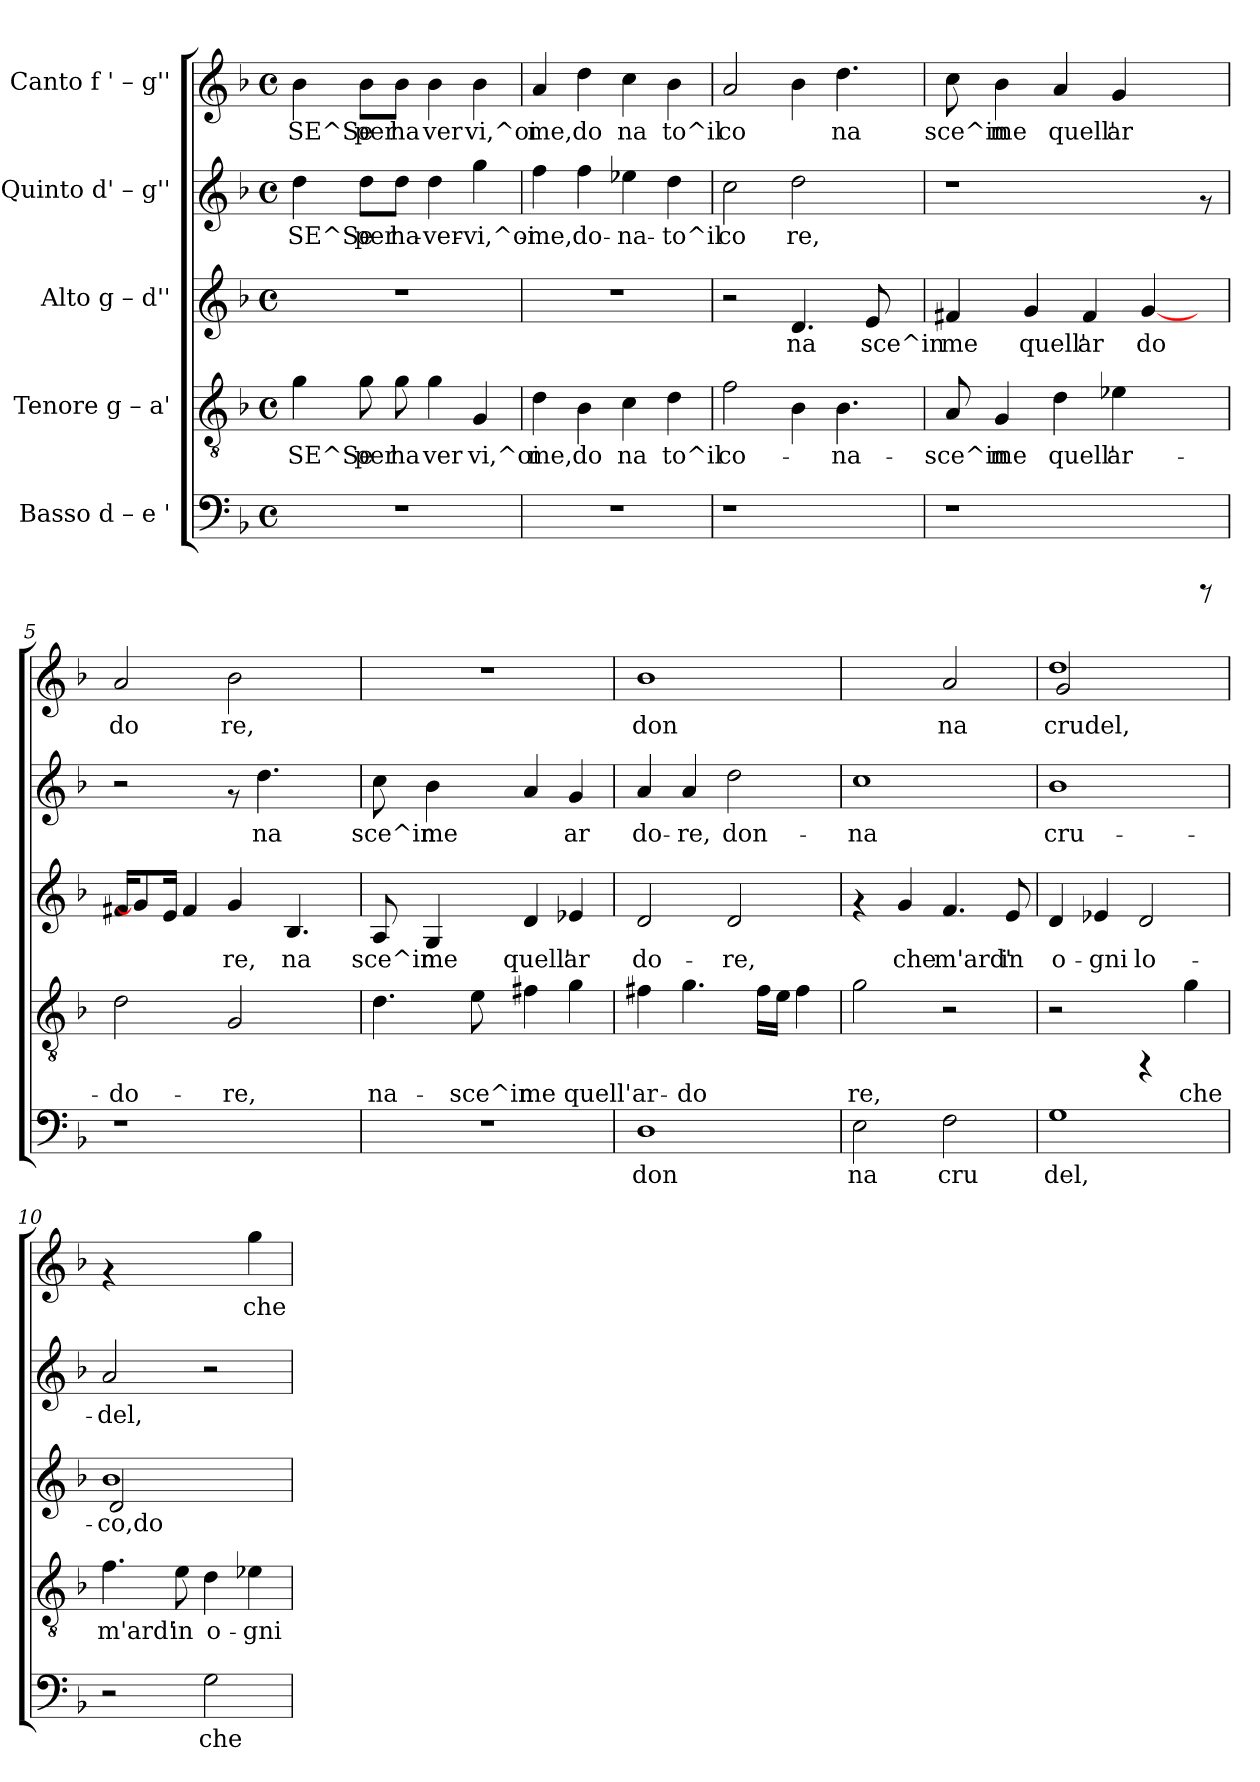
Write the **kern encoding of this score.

**kern	**text	**kern	**text	**kern	**text	**kern	**text	**kern	**text
*part5	*part5	*part4	*part4	*part3	*part3	*part2	*part2	*part1	*part1
*staff5	*staff5	*staff4	*staff4	*staff3	*staff3	*staff2	*staff2	*staff1	*staff1
*I"Basso  d – e '	*	*I"Tenore  g – a'	*	*I"Alto  g – d''	*	*I"Quinto  d' – g''	*	*I"Canto  f ' – g''	*
!!LO:PB:g=z
*stria5	*	*stria5	*	*stria5	*	*stria5	*	*stria5	*
*clefF4	*	*clefGv2	*	*clefG2	*	*clefG2	*	*clefG2	*
*k[b-]	*	*k[b-]	*	*k[b-]	*	*k[b-]	*	*k[b-]	*
*F:	*	*F:	*	*F:	*	*F:	*	*F:	*
*M4/4	*	*M4/4	*	*M4/4	*	*M4/4	*	*M4/4	*
*met(c)	*	*met(c)	*	*met(c)	*	*met(c)	*	*met(c)	*
=1	=1	=1	=1	=1	=1	=1	=1	=1	=1
!	!	!	!LO:LY:b:rj	!	!	!	!LO:LY:b:rj	!	!LO:LY:b:rj
1r	.	4g\	SE^Se	1r	.	4dd\	SE^Se	4b-\	SE^Se
!	!	!	!LO:LY:b:rj	!	!	!	!LO:LY:b:rj	!	!LO:LY:b:rj
.	.	8g\	per	.	.	8dd\L	per	8b-\L	per
!	!	!	!LO:LY:b:rj	!	!	!	!LO:LY:b:rj	!	!LO:LY:b:rj
.	.	8g\	ha	.	.	8dd\J	ha-	8b-\J	ha
!	!	!	!LO:LY:b:rj	!	!	!	!LO:LY:b:rj	!	!LO:LY:b:rj
.	.	4g\	ver	.	.	4dd\	-ver-	4b-\	ver
!	!	!	!LO:LY:b:rj	!	!	!	!LO:LY:b:rj	!	!LO:LY:b:rj
.	.	4G/	vi,^oi	.	.	4gg\	-vi,^oi-	4b-\	vi,^oi
=2	=2	=2	=2	=2	=2	=2	=2	=2	=2
!	!	!	!LO:LY:b:rj	!	!	!	!LO:LY:b:rj	!	!LO:LY:b:rj
1r	.	4d\	me,	1r	.	4ff\	-me,	4a/	me,
!	!	!	!LO:LY:b:rj	!	!	!	!LO:LY:b:rj	!	!LO:LY:b:rj
.	.	4B-\	do	.	.	4ff\	do-	4dd\	do
!	!	!	!LO:LY:b:rj	!	!	!	!LO:LY:b:rj	!	!LO:LY:b:rj
.	.	4c\	na	.	.	4ee-X\	-na-	4cc\	na
!	!	!	!LO:LY:b:rj	!	!	!	!LO:LY:b:rj	!	!LO:LY:b:rj
.	.	4d\	to^il	.	.	4dd\	-to^il	4b-\	to^il
!!LO:LB:g=z
=3	=3	=3	=3	=3	=3	=3	=3	=3	=3
!	!	!	!LO:LY:b:rj	!	!	!	!LO:LY:b:rj	!	!LO:LY:b:rj
1r	.	2f\	co-	2r	.	2cc\	co	2a/	co
!	!	!	!	!	!LO:LY:b:cj	!	!LO:LY:b:rj	!	!
.	.	4B-\	.	4.d/	na	2dd\	re,	4b-\	.
!	!	!	!LO:LY:b:rj	!	!	!	!	!	!LO:LY:b:rj
.	.	4.B-\	-na-	.	.	.	.	4.dd\	na
!	!	!	!	!	!LO:LY:b:cj	!	!	!	!
.	.	.	.	8e/	sce^in	.	.	.	.
8ryy	.	.	.	8ryy	.	8ryy	.	.	.
=4	=4	=4	=4	=4	=4	=4	=4	=4	=4
!	!	!	!LO:LY:b:rj	!	!LO:LY:b:cj	!	!	!	!LO:LY:b:rj
1r	.	8A/	-sce^in	4f#X/	me	1r	.	8cc\	sce^in
!	!	!	!LO:LY:b:rj	!	!	!	!	!	!LO:LY:b:rj
.	.	4G/	me	.	.	.	.	4b-\	me
!	!	!	!	!	!LO:LY:b:cj	!	!	!	!
.	.	.	.	4g/	quell'	.	.	.	.
!	!	!	!LO:LY:b:rj	!	!	!	!	!	!LO:LY:b:rj
.	.	4d\	quell'	.	.	.	.	4a/	quell'
!	!	!	!	!	!LO:LY:b:cj	!	!	!	!
.	.	.	.	4f#/	ar	.	.	.	.
!	!	!	!LO:LY:b:rj	!	!	!	!	!	!LO:LY:b:rj
.	.	4e-X\	ar-	.	.	.	.	4g/	ar
!	!	!	!	!	!LO:LY:b:cj	!	!	!	!
.	.	.	.	[4g/	do	.	.	.	.
.	.	4ryy	.	.	.	.	.	4ryy	.
8rCCC	.	.	.	8ryy	.	8rf	.	.	.
=5	=5	=5	=5	=5	=5	=5	=5	=5	=5
!	!	!	!LO:LY:b:rj	!	!LO:LY:b:cj	!	!	!	!LO:LY:b:rj
1r	.	2d\	-do-	16f#X/L	.	2r	.	2a/	do
.	.	.	.	8g/]	.	.	.	.	.
!	!	!	!	!	!LO:LY:b:cj	!	!	!	!
.	.	.	.	16e/J	.	.	.	.	.
!	!	!	!	!	!LO:LY:b:cj	!	!	!	!
.	.	.	.	4f#/	.	.	.	.	.
!	!	!	!LO:LY:b:rj	!	!LO:LY:b:cj	!	!	!	!LO:LY:b:rj
.	.	2G/	-re,	4g/	re,	8rf	.	2b-\	re,
!	!	!	!	!	!	!	!LO:LY:b:rj	!	!
.	.	.	.	.	.	4.dd\	na	.	.
!	!	!	!	!	!LO:LY:b:cj	!	!	!	!
.	.	.	.	4.B-/	na	.	.	.	.
8ryy	.	8ryy	.	.	.	8ryy	.	8ryy	.
=6	=6	=6	=6	=6	=6	=6	=6	=6	=6
!	!	!	!LO:LY:b:rj	!	!LO:LY:b:cj	!	!LO:LY:b:rj	!	!
1r	.	4.d\	na-	8A/	sce^in	8cc\	sce^in	1r	.
!	!	!	!	!	!LO:LY:b:cj	!	!LO:LY:b:rj	!	!
.	.	.	.	4G/	me	4b-\	me	.	.
!	!	!	!LO:LY:b:rj	!	!	!	!	!	!
.	.	8e\	-sce^in	8ryy	.	8ryy	.	.	.
!	!	!	!LO:LY:b:rj	!	!LO:LY:b:cj	!	!	!	!
.	.	4f#X\	me	4d/	quell'	4a/	.	.	.
!	!	!	!LO:LY:b:rj	!	!LO:LY:b:cj	!	!LO:LY:b:rj	!	!
.	.	4g\	quell'	4e-X/	ar	4g/	ar	.	.
!!LO:PB:g=z
=7	=7	=7	=7	=7	=7	=7	=7	=7	=7
!	!LO:LY:b:cj	!	!LO:LY:b:rj	!	!LO:LY:b:cj	!	!LO:LY:b:rj	!	!LO:LY:b:rj
1D	don	4f#X\	ar-	2d/	do-	4a/	do-	1b-	don
!	!	!	!LO:LY:b:rj	!	!	!	!LO:LY:b:rj	!	!
.	.	4.g\	-do-	.	.	4a/	-re,	.	.
!	!	!	!	!	!LO:LY:b:cj	!	!LO:LY:b:rj	!	!
.	.	.	.	2d/	-re,	2dd\	don-	.	.
!	!	!	!LO:LY:b:rj	!	!	!	!	!	!
.	.	16f#\L	--	.	.	.	.	.	.
!	!	!	!LO:LY:b:rj	!	!	!	!	!	!
.	.	16e\J	--	.	.	.	.	.	.
!	!	!	!LO:LY:b:rj	!	!	!	!	!	!
.	.	4f#\	--	.	.	.	.	.	.
=8	=8	=8	=8	=8	=8	=8	=8	=8	=8
!	!LO:LY:b:cj	!	!LO:LY:b:rj	!	!	!	!LO:LY:b:rj	!	!
2E\	na	2g\	-re,	4rf	.	1cc	-na	2ryy	.
!	!	!	!	!	!LO:LY:b:cj	!	!	!	!
.	.	.	.	4g/	che	.	.	.	.
!	!LO:LY:b:cj	!	!	!	!LO:LY:b:cj	!	!	!	!LO:LY:b:rj
2F\	cru	2r	.	4.f/	m'ard'	.	.	2a/	na
!	!	!	!	!	!LO:LY:b:cj	!	!	!	!
.	.	.	.	8e/	in	.	.	.	.
=9	=9	=9	=9	=9	=9	=9	=9	=9	=9
!	!LO:LY:b:cj	!	!	!	!LO:LY:b:cj	!	!LO:LY:b:rj	!	!LO:LY:b:rj
*	*	*	*	*	*	*	*	*^	*
1G	del,	2r	.	4d/	o-	1b-	cru-	1dd	2g/	crudel,
!	!	!	!	!	!LO:LY:b:cj	!	!	!	!	!
.	.	.	.	4e-X/	-gni	.	.	.	.	.
!	!	!	!	!	!LO:LY:b:cj	!	!	!	!	!
.	.	4rFF	.	2d/	lo-	.	.	.	2ryy	.
!	!	!	!LO:LY:b:rj	!	!	!	!	!	!	!
.	.	4g\	che	.	.	.	.	.	.	.
*	*	*	*	*	*	*	*	*v	*v	*
=10	=10	=10	=10	=10	=10	=10	=10	=10	=10
!	!	!	!LO:LY:b:rj	!	!LO:LY:b:cj	!	!LO:LY:b:rj	!	!
*	*	*	*	*^	*	*	*	*	*
2r	.	4.f\	m'ard'	1b-	2d/	-co,do	2a/	-del,	4rf	.
.	.	.	.	.	.	.	.	.	2ryy	.
!	!	!	!LO:LY:b:rj	!	!	!	!	!	!	!
.	.	8e\	in	.	.	.	.	.	.	.
!	!LO:LY:b:cj	!	!LO:LY:b:rj	!	!	!	!	!	!	!
2G\	che	4d\	o-	.	2ryy	.	2r	.	.	.
!	!	!	!LO:LY:b:rj	!	!	!	!	!	!	!LO:LY:b:rj
.	.	4e-X\	-gni	.	.	.	.	.	4gg\	che
*	*	*	*	*v	*v	*	*	*	*	*
=	=	=	=	=	=	=	=	=	=
*-	*-	*-	*-	*-	*-	*-	*-	*-	*-
